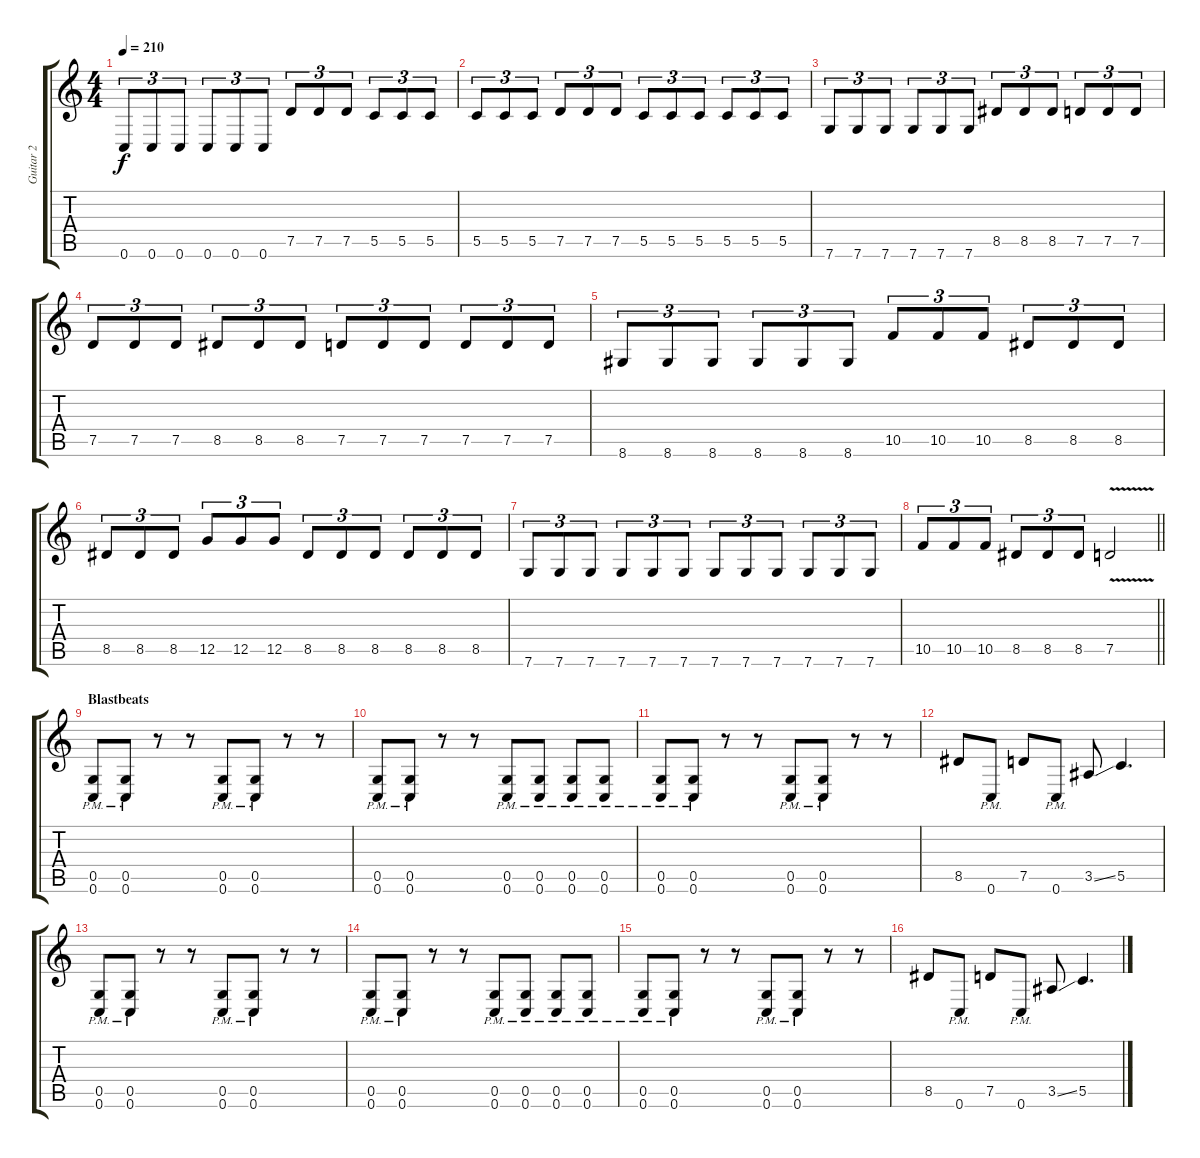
\track ("Guitar 2" "Guitar 2") {instrument overdrivenguitar}
\staff {score tabs}
\tuning (D4 A3 F3 C3 G2 C2) {hide}
\ts (4 4)
\tempo 210
\clef g2
\ks c
0.6.8{tu (3 2) dy f} 0.6.8{tu (3 2)} 0.6.8{tu (3 2)} 0.6.8{tu (3 2)} 0.6.8{tu (3 2)} 0.6.8{tu (3 2)} 7.5.8{tu (3 2)} 7.5.8{tu (3 2)} 7.5.8{tu (3 2)} 5.5.8{tu (3 2)} 5.5.8{tu (3 2)} 5.5.8{tu (3 2)} |
5.5.8{tu (3 2)} 5.5.8{tu (3 2)} 5.5.8{tu (3 2)} 7.5.8{tu (3 2)} 7.5.8{tu (3 2)} 7.5.8{tu (3 2)} 5.5.8{tu (3 2)} 5.5.8{tu (3 2)} 5.5.8{tu (3 2)} 5.5.8{tu (3 2)} 5.5.8{tu (3 2)} 5.5.8{tu (3 2)} |
7.6.8{tu (3 2)} 7.6.8{tu (3 2)} 7.6.8{tu (3 2)} 7.6.8{tu (3 2)} 7.6.8{tu (3 2)} 7.6.8{tu (3 2)} 8.5.8{tu (3 2)} 8.5.8{tu (3 2)} 8.5.8{tu (3 2)} 7.5.8{tu (3 2)} 7.5.8{tu (3 2)} 7.5.8{tu (3 2)} |
7.5.8{tu (3 2)} 7.5.8{tu (3 2)} 7.5.8{tu (3 2)} 8.5.8{tu (3 2)} 8.5.8{tu (3 2)} 8.5.8{tu (3 2)} 7.5.8{tu (3 2)} 7.5.8{tu (3 2)} 7.5.8{tu (3 2)} 7.5.8{tu (3 2)} 7.5.8{tu (3 2)} 7.5.8{tu (3 2)} |
8.6.8{tu (3 2)} 8.6.8{tu (3 2)} 8.6.8{tu (3 2)} 8.6.8{tu (3 2)} 8.6.8{tu (3 2)} 8.6.8{tu (3 2)} 10.5.8{tu (3 2)} 10.5.8{tu (3 2)} 10.5.8{tu (3 2)} 8.5.8{tu (3 2)} 8.5.8{tu (3 2)} 8.5.8{tu (3 2)} |
8.5.8{tu (3 2)} 8.5.8{tu (3 2)} 8.5.8{tu (3 2)} 12.5.8{tu (3 2)} 12.5.8{tu (3 2)} 12.5.8{tu (3 2)} 8.5.8{tu (3 2)} 8.5.8{tu (3 2)} 8.5.8{tu (3 2)} 8.5.8{tu (3 2)} 8.5.8{tu (3 2)} 8.5.8{tu (3 2)} |
7.6.8{tu (3 2)} 7.6.8{tu (3 2)} 7.6.8{tu (3 2)} 7.6.8{tu (3 2)} 7.6.8{tu (3 2)} 7.6.8{tu (3 2)} 7.6.8{tu (3 2)} 7.6.8{tu (3 2)} 7.6.8{tu (3 2)} 7.6.8{tu (3 2)} 7.6.8{tu (3 2)} 7.6.8{tu (3 2)} |
\barLineRight lightlight
10.5.8{tu (3 2)} 10.5.8{tu (3 2)} 10.5.8{tu (3 2)} 8.5.8{tu (3 2)} 8.5.8{tu (3 2)} 8.5.8{tu (3 2)} 7.5{v}.2 |
\section ("" "Blastbeats")
(0.5{pm} 0.6{pm}).8 (0.5{pm} 0.6{pm}).8 r.8 r.8 (0.5{pm} 0.6{pm}).8 (0.5{pm} 0.6{pm}).8 r.8 r.8 |
(0.5{pm} 0.6{pm}).8 (0.5{pm} 0.6{pm}).8 r.8 r.8 (0.5{pm} 0.6{pm}).8 (0.5{pm} 0.6{pm}).8 (0.5{pm} 0.6{pm}).8 (0.5{pm} 0.6{pm}).8 |
(0.5{pm} 0.6{pm}).8 (0.5{pm} 0.6{pm}).8 r.8 r.8 (0.5{pm} 0.6{pm}).8 (0.5{pm} 0.6{pm}).8 r.8 r.8 |
8.5.8 0.6{pm}.8 7.5.8 0.6{pm}.8 3.5{ss}.8 5.5.4{d} |
(0.5{pm} 0.6{pm}).8 (0.5{pm} 0.6{pm}).8 r.8 r.8 (0.5{pm} 0.6{pm}).8 (0.5{pm} 0.6{pm}).8 r.8 r.8 |
(0.5{pm} 0.6{pm}).8 (0.5{pm} 0.6{pm}).8 r.8 r.8 (0.5{pm} 0.6{pm}).8 (0.5{pm} 0.6{pm}).8 (0.5{pm} 0.6{pm}).8 (0.5{pm} 0.6{pm}).8 |
(0.5{pm} 0.6{pm}).8 (0.5{pm} 0.6{pm}).8 r.8 r.8 (0.5{pm} 0.6{pm}).8 (0.5{pm} 0.6{pm}).8 r.8 r.8 |
8.5.8 0.6{pm}.8 7.5.8 0.6{pm}.8 3.5{ss}.8 5.5.4{d}
